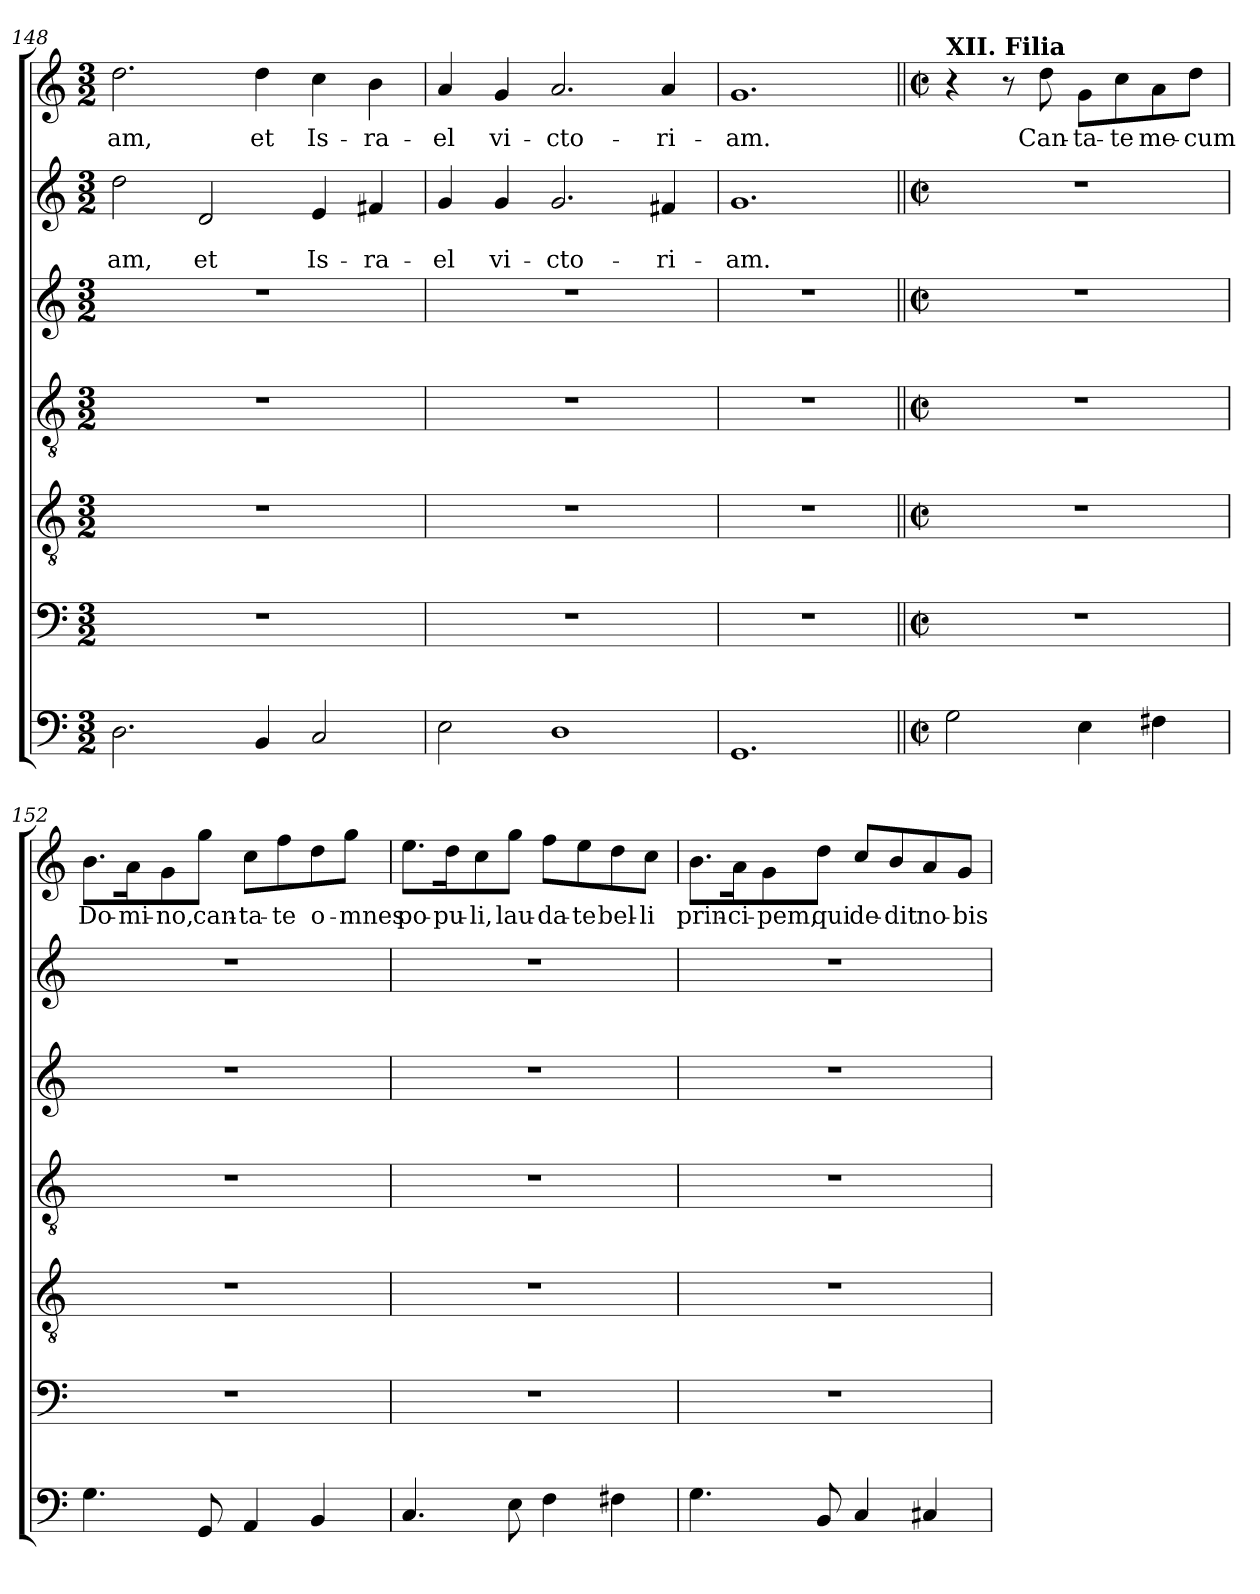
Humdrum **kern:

**kern	**kern	**kern	**kern	**kern	**kern	**text	**text	**kern	**text
*part7	*part6	*part5	*part4	*part3	*part2	*part2	*part2	*part1	*part1
*staff7	*staff6	*staff5	*staff4	*staff3	*staff2	*staff2	*staff2	*staff1	*staff1
*clefF4	*clefF4	*clefGv2	*clefGv2	*clefG2	*clefG2	*	*	*clefG2	*
*	*ITrd8c14	*	*	*	*	*	*	*	*
*k[]	*k[]	*k[]	*k[]	*k[]	*k[]	*	*	*k[]	*
*C:	*C:	*C:	*C:	*C:	*C:	*	*	*C:	*
*M3/2	*M3/2	*M3/2	*M3/2	*M3/2	*M3/2	*	*	*M3/2	*
=148	=148	=148	=148	=148	=148	=148	=148	=148	=148
!	!	!	!	!	!	!	!LO:LY:b	!	!LO:LY:b
2.D\	1.r	1.r	1.r	1.r	2dd\	.	-am,	2.dd\	-am,
!	!	!	!	!	!	!	!LO:LY:b	!	!
.	.	.	.	.	2d/	.	et	.	.
!	!	!	!	!	!	!	!	!	!LO:LY:b
4BB/	.	.	.	.	.	.	.	4dd\	et
!	!	!	!	!	!	!	!LO:LY:b	!	!LO:LY:b
2C/	.	.	.	.	4e/	.	Is-	4cc\	Is-
!	!	!	!	!	!	!	!LO:LY:b	!	!LO:LY:b
.	.	.	.	.	4f#X/	.	-ra-	4b\	-ra-
=149	=149	=149	=149	=149	=149	=149	=149	=149	=149
!	!	!	!	!	!	!	!LO:LY:b	!	!LO:LY:b
2E\	1.r	1.r	1.r	1.r	4g/	.	-el	4a/	-el
!	!	!	!	!	!	!	!LO:LY:b	!	!LO:LY:b
.	.	.	.	.	4g/	.	vi-	4g/	vi-
!	!	!	!	!	!	!	!LO:LY:b	!	!LO:LY:b
1D	.	.	.	.	2.g/	.	-cto-	2.a/	-cto-
!	!	!	!	!	!	!	!LO:LY:b	!	!LO:LY:b
.	.	.	.	.	4f#X/	.	-ri-	4a/	-ri-
=150	=150	=150	=150	=150	=150	=150	=150	=150	=150
!	!	!	!	!	!	!	!LO:LY:b	!	!LO:LY:b
1.GG	1.r	1.r	1.r	1.r	1.g	.	-am.	1.g	-am.
!!LO:PB:g=z
=151||	=151||	=151||	=151||	=151||	=151||	=151||	=151||	=151||	=151||
*M2/2	*M2/2	*M2/2	*M2/2	*M2/2	*M2/2	*	*	*M2/2	*
*met(c|)	*met(c|)	*met(c|)	*met(c|)	*met(c|)	*met(c|)	*	*	*met(c|)	*
!	!	!	!	!	!	!	!	!LO:TX:a:B:t=XII. Filia	!
2G\	1r	1r	1r	1r	1r	.	.	4r	.
.	.	.	.	.	.	.	.	8r	.
!	!	!	!	!	!	!	!	!	!LO:LY:b
.	.	.	.	.	.	.	.	8dd\	Can-
!	!	!	!	!	!	!	!	!	!LO:LY:b
4E\	.	.	.	.	.	.	.	8g\L	-ta-
!	!	!	!	!	!	!	!	!	!LO:LY:b
.	.	.	.	.	.	.	.	8cc\	-te
!	!	!	!	!	!	!	!	!	!LO:LY:b
4F#X\	.	.	.	.	.	.	.	8a\	me-
!	!	!	!	!	!	!	!	!	!LO:LY:b
.	.	.	.	.	.	.	.	8dd\J	-cum
=152	=152	=152	=152	=152	=152	=152	=152	=152	=152
!	!	!	!	!	!	!	!	!	!LO:LY:b
4.G\	1r	1r	1r	1r	1r	.	.	8.b\L	Do-
!	!	!	!	!	!	!	!	!	!LO:LY:b
.	.	.	.	.	.	.	.	16a\K	-mi-
!	!	!	!	!	!	!	!	!	!LO:LY:b
.	.	.	.	.	.	.	.	8g\	-no,
!	!	!	!	!	!	!	!	!	!LO:LY:b
8GG/	.	.	.	.	.	.	.	8gg\J	can-
!	!	!	!	!	!	!	!	!	!LO:LY:b
4AA/	.	.	.	.	.	.	.	8cc\L	-ta-
!	!	!	!	!	!	!	!	!	!LO:LY:b
.	.	.	.	.	.	.	.	8ff\	-te
!	!	!	!	!	!	!	!	!	!LO:LY:b
4BB/	.	.	.	.	.	.	.	8dd\	o-
!	!	!	!	!	!	!	!	!	!LO:LY:b
.	.	.	.	.	.	.	.	8gg\J	-mnes
=153	=153	=153	=153	=153	=153	=153	=153	=153	=153
!	!	!	!	!	!	!	!	!	!LO:LY:b
4.C/	1r	1r	1r	1r	1r	.	.	8.ee\L	po-
!	!	!	!	!	!	!	!	!	!LO:LY:b
.	.	.	.	.	.	.	.	16dd\K	-pu-
!	!	!	!	!	!	!	!	!	!LO:LY:b
.	.	.	.	.	.	.	.	8cc\	-li,
!	!	!	!	!	!	!	!	!	!LO:LY:b
8E\	.	.	.	.	.	.	.	8gg\J	lau-
!	!	!	!	!	!	!	!	!	!LO:LY:b
4F\	.	.	.	.	.	.	.	8ff\L	-da-
!	!	!	!	!	!	!	!	!	!LO:LY:b
.	.	.	.	.	.	.	.	8ee\	-te
!	!	!	!	!	!	!	!	!	!LO:LY:b
4F#X\	.	.	.	.	.	.	.	8dd\	bel-
!	!	!	!	!	!	!	!	!	!LO:LY:b
.	.	.	.	.	.	.	.	8cc\J	-li
!!LO:LB:g=z
=154	=154	=154	=154	=154	=154	=154	=154	=154	=154
!	!	!	!	!	!	!	!	!	!LO:LY:b
4.G\	1r	1r	1r	1r	1r	.	.	8.b\L	prin-
!	!	!	!	!	!	!	!	!	!LO:LY:b
.	.	.	.	.	.	.	.	16a\K	-ci-
!	!	!	!	!	!	!	!	!	!LO:LY:b
.	.	.	.	.	.	.	.	8g\	-pem,
!	!	!	!	!	!	!	!	!	!LO:LY:b
8BB/	.	.	.	.	.	.	.	8dd\J	qui
!	!	!	!	!	!	!	!	!	!LO:LY:b
4C/	.	.	.	.	.	.	.	8cc/L	de-
!	!	!	!	!	!	!	!	!	!LO:LY:b
.	.	.	.	.	.	.	.	8b/	-dit
!	!	!	!	!	!	!	!	!	!LO:LY:b
4C#X/	.	.	.	.	.	.	.	8a/	no-
!	!	!	!	!	!	!	!	!	!LO:LY:b
.	.	.	.	.	.	.	.	8g/J	-bis
=	=	=	=	=	=	=	=	=	=
*-	*-	*-	*-	*-	*-	*-	*-	*-	*-
